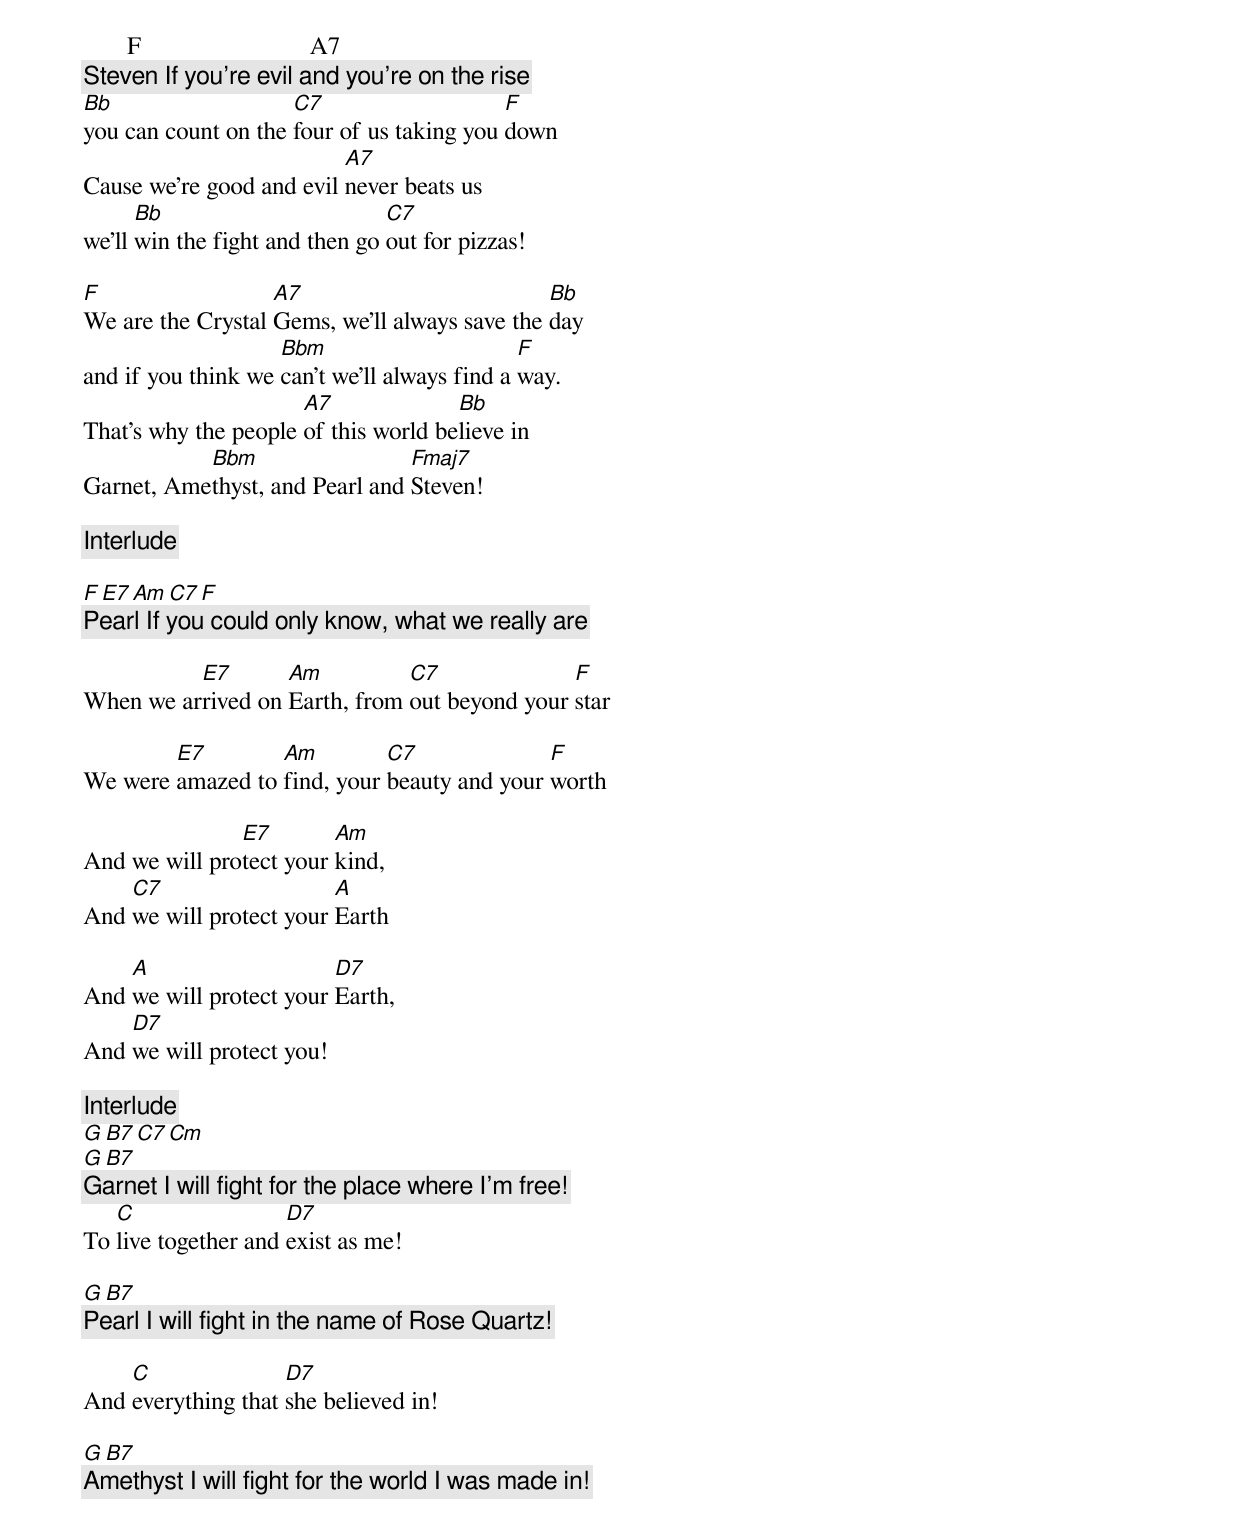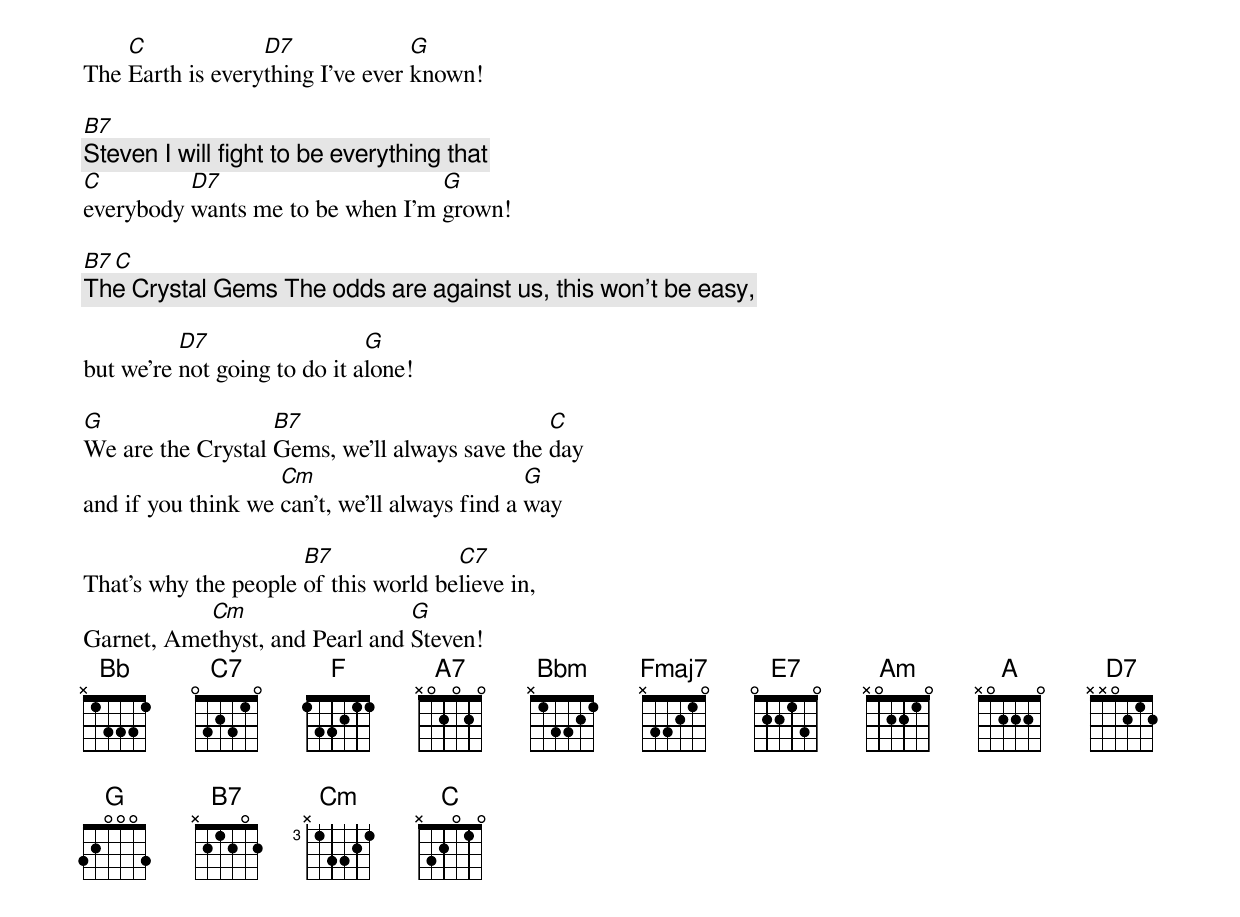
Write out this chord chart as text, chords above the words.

       F                           A7
[Steven] If you're evil and you're on the rise
Bb                   C7                    F
you can count on the four of us taking you down
                          A7
Cause we're good and evil never beats us
      Bb                        C7
we'll win the fight and then go out for pizzas!

F                  A7                          Bb
We are the Crystal Gems, we'll always save the day
                    Bbm                       F
and if you think we can't we'll always find a way.
                      A7              Bb
That's why the people of this world believe in
           Bbm                  Fmaj7
Garnet, Amethyst, and Pearl and Steven!

[Interlude]

        F            E7   Am    C7             F
[Pearl] If you could only know, what we really are

          E7       Am          C7              F
When we arrived on Earth, from out beyond your star

        E7        Am         C7              F
We were amazed to find, your beauty and your worth

               E7        Am
And we will protect your kind,
    C7                   A
And we will protect your Earth

    A                    D7
And we will protect your Earth,
    D7
And we will protect you!

[Interlude]
G  B7 C7 Cm
         G                    B7
[Garnet] I will fight for the place where I'm free!
   C                 D7
To live together and exist as me!

        G                   B7
[Pearl] I will fight in the name of Rose Quartz!

    C               D7
And everything that she believed in!

           G                    B7
[Amethyst] I will fight for the world I was made in!

    C             D7              G
The Earth is everything I've ever known!

                                 B7
[Steven] I will fight to be everything that
C         D7                      G
everybody wants me to be when I'm grown!

                                 B7         C
[The Crystal Gems] The odds are against us, this won't be easy,

          D7                  G
but we're not going to do it alone!

G                  B7                          C
We are the Crystal Gems, we'll always save the day
                    Cm                         G
and if you think we can't, we'll always find a way

                      B7              C7
That's why the people of this world believe in,
           Cm                   G
Garnet, Amethyst, and Pearl and Steven!
